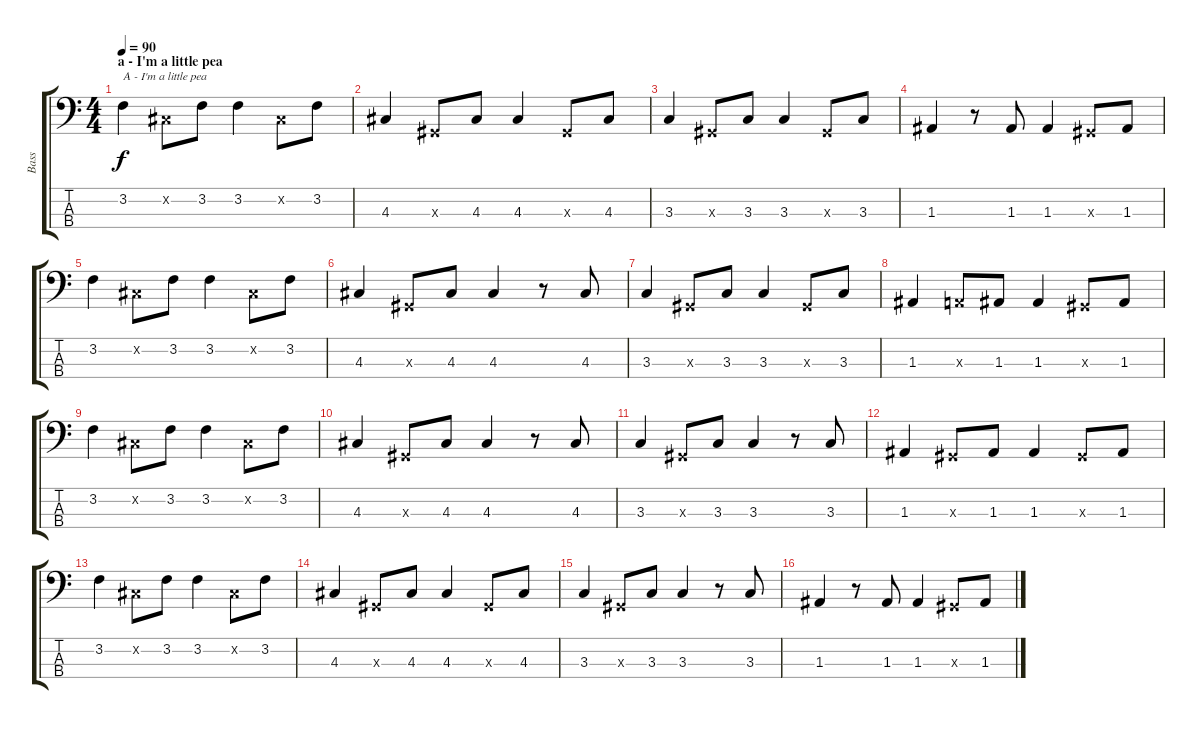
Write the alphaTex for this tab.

\track ("Bass" "Bass") {instrument acousticbass}
\staff {score tabs}
\tuning (G2 D2 A1 E1) {hide}
\ts (4 4)
\section ("" "a - I'm a little pea")
\tempo 90
\clef f4
\ks c
3.2.4{txt "A - I'm a little pea" dy f instrument acousticbass} -1.2{x}.8 3.2.8 3.2.4 -1.2{x}.8 3.2.8 |
4.3.4 -1.3{x}.8 4.3.8 4.3.4 -1.3{x}.8 4.3.8 |
3.3.4 -1.3{x}.8 3.3.8 3.3.4 -1.3{x}.8 3.3.8 |
1.3.4 r.8 1.3.8 1.3.4 -1.3{x}.8 1.3.8 |
3.2.4 -1.2{x}.8 3.2.8 3.2.4 -1.2{x}.8 3.2.8 |
4.3.4 -1.3{x}.8 4.3.8 4.3.4 r.8 4.3.8 |
3.3.4 -1.3{x}.8 3.3.8 3.3.4 -1.3{x}.8 3.3.8 |
1.3.4 0.3{x}.8 1.3.8 1.3.4 -1.3{x}.8 1.3.8 |
3.2.4 -1.2{x}.8 3.2.8 3.2.4 -1.2{x}.8 3.2.8 |
4.3.4 -1.3{x}.8 4.3.8 4.3.4 r.8 4.3.8 |
3.3.4 -1.3{x}.8 3.3.8 3.3.4 r.8 3.3.8 |
1.3.4 -1.3{x}.8 1.3.8 1.3.4 -1.3{x}.8 1.3.8 |
3.2.4 -1.2{x}.8 3.2.8 3.2.4 -1.2{x}.8 3.2.8 |
4.3.4 -1.3{x}.8 4.3.8 4.3.4 -1.3{x}.8 4.3.8 |
3.3.4 -1.3{x}.8 3.3.8 3.3.4 r.8 3.3.8 |
1.3.4 r.8 1.3.8 1.3.4 -1.3{x}.8 1.3.8
